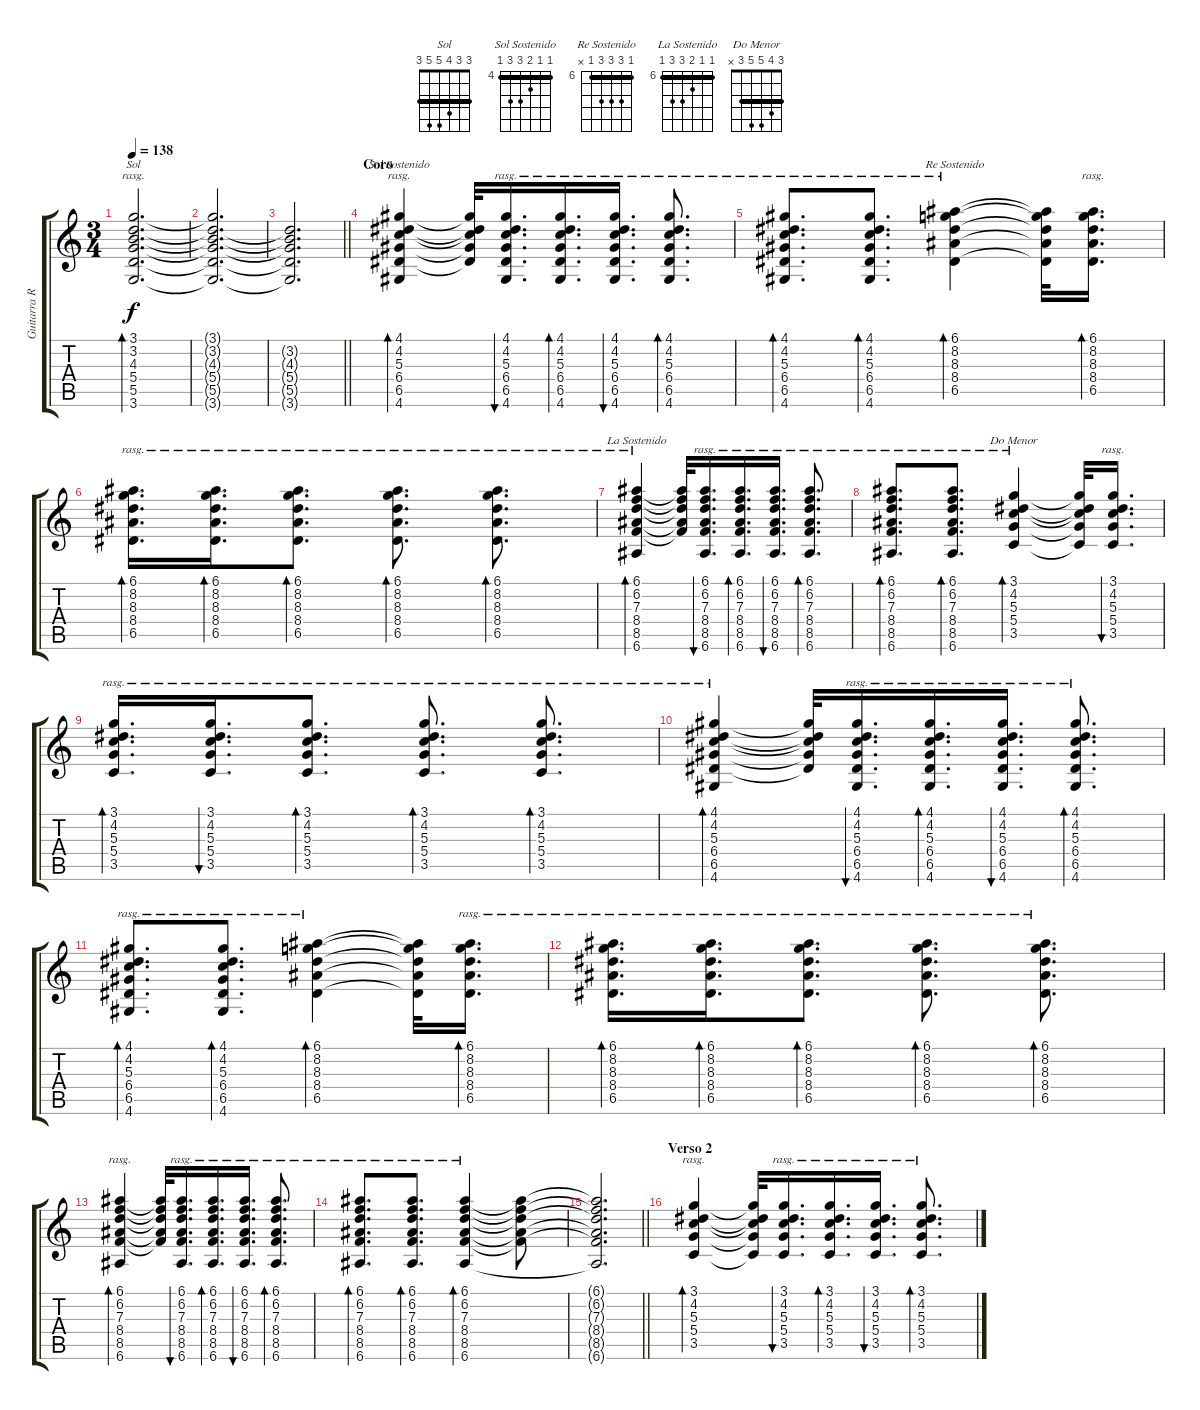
\track ("Guitarra Ritmica" "Guitarra R") {instrument acousticguitarsteel}
\staff {score tabs}
\tuning (E4 B3 G3 D3 A2 E2) {hide}
\chord ("Sol" 3 3 4 5 5 3) {barre 3}
\chord ("Sol Sostenido" 4 4 5 6 6 4) {firstfret 4 barre 4}
\chord ("Re Sostenido" 6 8 8 8 6 x) {firstfret 6 barre 6}
\chord ("La Sostenido" 6 6 7 8 8 6) {firstfret 6 barre 6}
\chord ("Do Menor" 3 4 5 5 3 x) {barre 3}
\ts (3 4)
\tempo 138
\clef g2
\ks c
(3.1 3.2 4.3 5.4 5.5 3.6).2{d bd 30 ch "Sol" rasg ii dy f} |
(3.1{t} 3.2{t} 4.3{t} 5.4{t} 5.5{t} 3.6{t}).2{d} |
\barLineRight lightlight
(3.2{t} 4.3{t} 5.4{t} 5.5{t} 3.6{t}).2{d} |
\section ("" "Coro")
(4.1 4.2 5.3 6.4 6.5 4.6).4{bd 30 ch "Sol Sostenido" rasg ii} (4.1{t} 4.2{t} 5.3{t} 6.4{t} 6.5{t}).32 (4.1 4.2 5.3 6.4 6.5 4.6).16{d bu 30 rasg ii} (4.1 4.2 5.3 6.4 6.5 4.6).16{d bd 30 rasg ii} (4.1 4.2 5.3 6.4 6.5 4.6).16{d bu 30 rasg ii} (4.1 4.2 5.3 6.4 6.5 4.6).8{d bd 30 rasg ii} |
(4.1 4.2 5.3 6.4 6.5 4.6).8{d bd 30 rasg ii} (4.1 4.2 5.3 6.4 6.5 4.6).8{d bd 30 rasg ii} (6.1 8.2 8.3 8.4 6.5).4{bd 30 ch "Re Sostenido" rasg ii} (6.1{t} 8.2{t} 8.3{t} 8.4{t} 6.5{t}).32 (6.1 8.2 8.3 8.4 6.5).16{d bd 30 rasg ii} |
(6.1 8.2 8.3 8.4 6.5).16{d bd 30 rasg ii} (6.1 8.2 8.3 8.4 6.5).16{d bd 30 rasg ii} (6.1 8.2 8.3 8.4 6.5).8{d bd 30 rasg ii} (6.1 8.2 8.3 8.4 6.5).8{d bd 30 rasg ii} (6.1 8.2 8.3 8.4 6.5).8{d bd 30 rasg ii} |
(6.1 6.2 7.3 8.4 8.5 6.6).4{bd 30 ch "La Sostenido" rasg ii} (6.1{t} 6.2{t} 7.3{t} 8.4{t} 8.5{t}).32 (6.1 6.2 7.3 8.4 8.5 6.6).16{d bu 30 rasg ii} (6.1 6.2 7.3 8.4 8.5 6.6).16{d bd 30 rasg ii} (6.1 6.2 7.3 8.4 8.5 6.6).16{d bu 30 rasg ii} (6.1 6.2 7.3 8.4 8.5 6.6).8{d bd 30 rasg ii} |
(6.1 6.2 7.3 8.4 8.5 6.6).8{d bd 30 rasg ii} (6.1 6.2 7.3 8.4 8.5 6.6).8{d bd 30 rasg ii} (3.1 4.2 5.3 5.4 3.5).4{bd 30 ch "Do Menor" rasg ii} (3.1{t} 4.2{t} 5.3{t} 5.4{t} 3.5{t}).32 (3.1 4.2 5.3 5.4 3.5).16{d bu 30 rasg ii} |
(3.1 4.2 5.3 5.4 3.5).16{d bd 30 rasg ii} (3.1 4.2 5.3 5.4 3.5).16{d bu 30 rasg ii} (3.1 4.2 5.3 5.4 3.5).8{d bd 30 rasg ii} (3.1 4.2 5.3 5.4 3.5).8{d bd 30 rasg ii} (3.1 4.2 5.3 5.4 3.5).8{d bd 30 rasg ii} |
(4.1 4.2 5.3 6.4 6.5 4.6).4{bd 30 rasg ii} (4.1{t} 4.2{t} 5.3{t} 6.4{t} 6.5{t}).32 (4.1 4.2 5.3 6.4 6.5 4.6).16{d bu 30 rasg ii} (4.1 4.2 5.3 6.4 6.5 4.6).16{d bd 30 rasg ii} (4.1 4.2 5.3 6.4 6.5 4.6).16{d bu 30 rasg ii} (4.1 4.2 5.3 6.4 6.5 4.6).8{d bd 30 rasg ii} |
(4.1 4.2 5.3 6.4 6.5 4.6).8{d bd 30 rasg ii} (4.1 4.2 5.3 6.4 6.5 4.6).8{d bd 30 rasg ii} (6.1 8.2 8.3 8.4 6.5).4{bd 30 rasg ii} (6.1{t} 8.2{t} 8.3{t} 8.4{t} 6.5{t}).32 (6.1 8.2 8.3 8.4 6.5).16{d bd 30 rasg ii} |
(6.1 8.2 8.3 8.4 6.5).16{d bd 30 rasg ii} (6.1 8.2 8.3 8.4 6.5).16{d bd 30 rasg ii} (6.1 8.2 8.3 8.4 6.5).8{d bd 30 rasg ii} (6.1 8.2 8.3 8.4 6.5).8{d bd 30 rasg ii} (6.1 8.2 8.3 8.4 6.5).8{d bd 30 rasg ii} |
(6.1 6.2 7.3 8.4 8.5 6.6).4{bd 30 rasg ii} (6.1{t} 6.2{t} 7.3{t} 8.4{t} 8.5{t}).32 (6.1 6.2 7.3 8.4 8.5 6.6).16{d bu 30 rasg ii} (6.1 6.2 7.3 8.4 8.5 6.6).16{d bd 30 rasg ii} (6.1 6.2 7.3 8.4 8.5 6.6).16{d bu 30 rasg ii} (6.1 6.2 7.3 8.4 8.5 6.6).8{d bd 30 rasg ii} |
(6.1 6.2 7.3 8.4 8.5 6.6).8{d bd 30 rasg ii} (6.1 6.2 7.3 8.4 8.5 6.6).8{d bd 30 rasg ii} (6.1 6.2 7.3 8.4 8.5 6.6).4{bd 30 rasg ii} (6.1{t} 6.2{t} 7.3{t} 8.4{t} 8.5{t}).8 |
\barLineRight lightlight
(6.1{t} 6.2{t} 7.3{t} 8.4{t} 8.5{t} 6.6{t}).2{d} |
\section ("" "Verso 2")
(3.1 4.2 5.3 5.4 3.5).4{bd 30 rasg ii} (3.1{t} 4.2{t} 5.3{t} 5.4{t} 3.5{t}).32 (3.1 4.2 5.3 5.4 3.5).16{d bu 30 rasg ii} (3.1 4.2 5.3 5.4 3.5).16{d bd 30 rasg ii} (3.1 4.2 5.3 5.4 3.5).16{d bu 30 rasg ii} (3.1 4.2 5.3 5.4 3.5).8{d bd 30 rasg ii}
